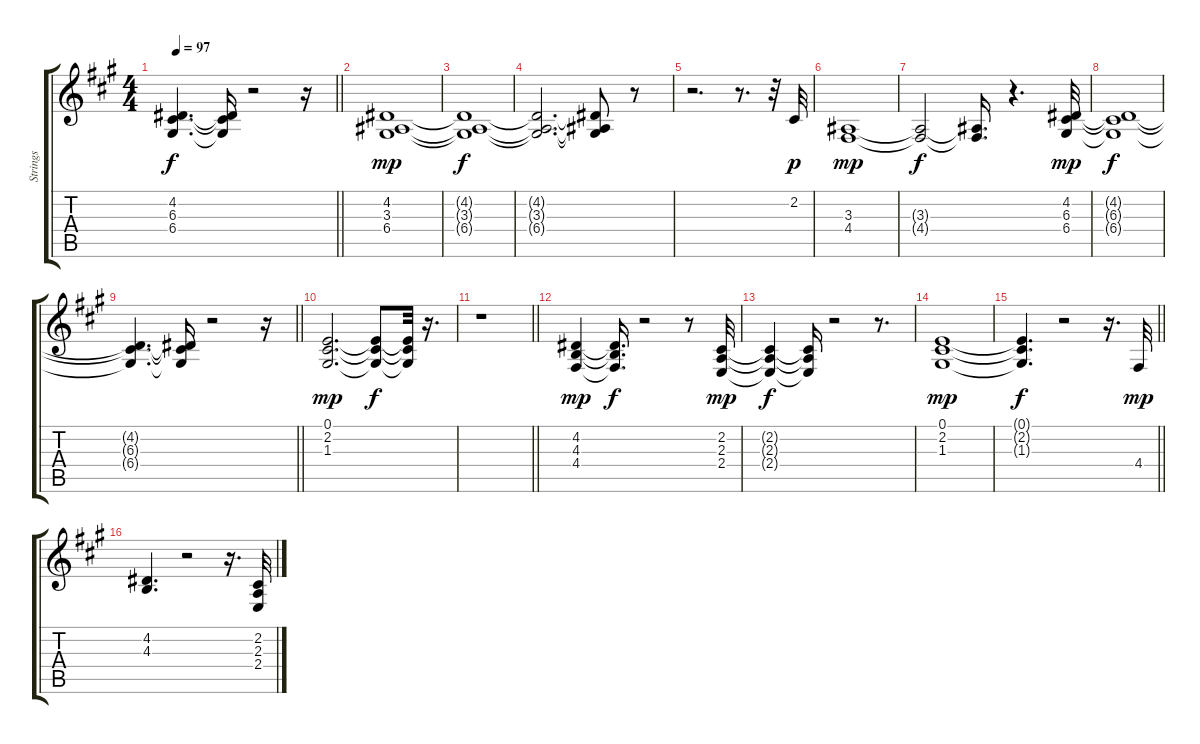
\track ("Strings" "Strings") {instrument synthstrings2}
\staff {score tabs}
\tuning (E4 B3 G3 D3 A2 E2) {hide}
\ts (4 4)
\tempo 97
\clef g2
\barLineRight lightlight
\ks a
(4.2{t} 6.3{t} 6.4{t}).4{d dy f} (4.2{t} 6.3{t} 6.4{t}).16 r.2 r.16 |
(4.2 3.3 6.4).1{dy mp} |
(4.2{t} 3.3{t} 6.4{t}).1{dy f} |
(4.2{t} 3.3{t} 6.4{t}).2{d} (4.2{t} 3.3{t} 6.4{t}).8 r.8 |
r.2{d} r.8{d} r.32 2.2.32{dy p} |
(3.3 4.4).1{dy mp} |
(3.3{t} 4.4{t}).2{dy f} (3.3{t} 4.4{t}).16{d} r.4{d} (4.2 6.3 6.4).32{dy mp} |
(4.2{t} 6.3{t} 6.4{t}).1{dy f} |
\barLineRight lightlight
(4.2{t} 6.3{t} 6.4{t}).4{d} (4.2{t} 6.3{t} 6.4{t}).16 r.2 r.16 |
(0.1 2.2 1.3).2{d dy mp} (0.1{t} 2.2{t} 1.3{t}).8{dy f} (0.1{t} 2.2{t} 1.3{t}).32 r.16{d} |
\barLineRight lightlight
r.1 |
(4.2 4.3 4.4).4{dy mp} (4.2{t} 4.3{t} 4.4{t}).16{d dy f} r.2 r.8 (2.2 2.3 2.4).32{dy mp} |
(2.2{t} 2.3{t} 2.4{t}).4{dy f} (2.2{t} 2.3{t} 2.4{t}).16 r.2 r.8{d} |
(0.1 2.2 1.3).1{dy mp} |
\barLineRight lightlight
(0.1{t} 2.2{t} 1.3{t}).4{d dy f} r.2 r.16{d} 4.4.32{dy mp} |
(4.2 4.3).4{d} r.2 r.16{d} (2.2 2.3 2.4).32
